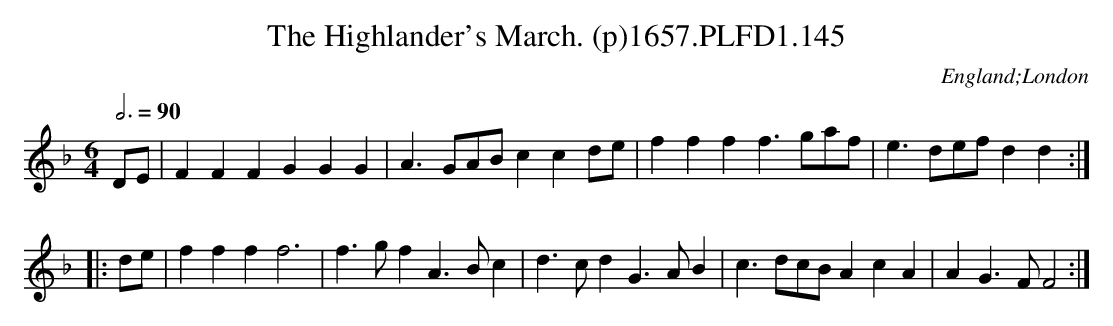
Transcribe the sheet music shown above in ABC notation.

X:1
T:Highlander's March. (p)1657.PLFD1.145, The
M:6/4
L:1/4
Q:3/4=90
O:England;London
K:F
D/E/|FFFGGG|A>GA/B/ccd/e/|ffff>ga/f/|e>de/f/dd:|
|:d/e/|ffff3|f>gfA>Bc|d>cdG>AB|c>dc/B/AcA|AG>FF2:|
